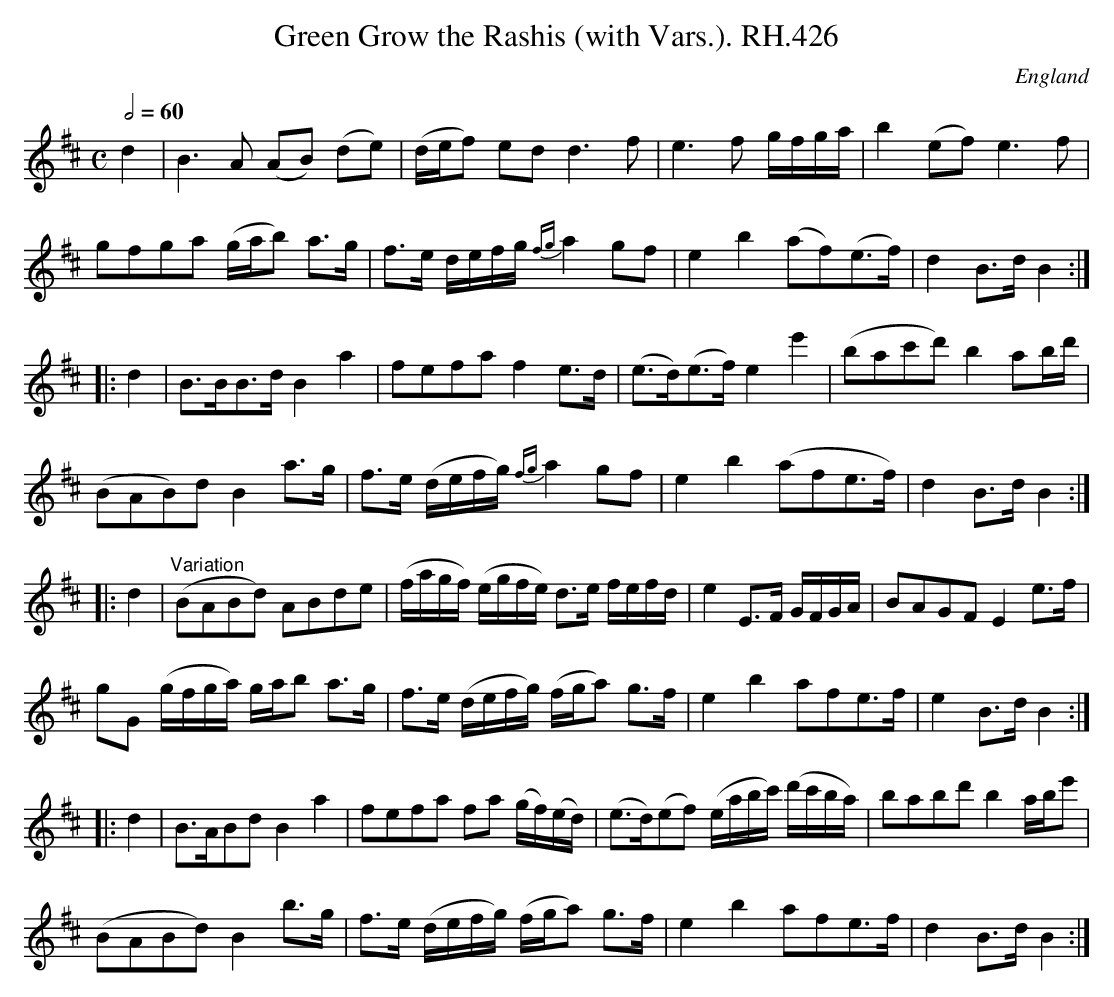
X:1
T:Green Grow the Rashis (with Vars.). RH.426
O:England
M:C
L:1/16
Q:2/4=60
K:D
d4|B6A2 (A2B2) (d2e2)|(def2) e2d2 d6f2|\
e6f2 gfga|b4(e2f2) e6f2|
g2f2g2a2 (gab2) a3g|f3e defg {fg}a4g2f2|\
e4b4 (a2f2)(e3f)|d4B3d B4:|
|:d4|B3BB3d B4a4|f2e2f2a2 f4e3d|\
(e3d)(e3f) e4e'4|(b2a2c'2d'2) b4a2bd'|
(B2A2B2)d2 B4a3g|f3e (defg) {fg}a4g2f2|\
e4b4 (a2f2e3f)|d4B3d B4:|
|:d4|"Variation"(B2A2B2d2) A2B2d2e2|(fagf) (egfe) d3e fefd|\
e4E3F GFGA|B2A2G2F2E4e3f|
g2G2 (gfga) gab2 a3g|f3e (defg) (fga2) g3f|\
e4b4a2f2e3f|e4B3d B4:|
|:d4|B3AB2d2 B4a4|f2e2f2a2 f2a2 (gf)(ed)|\
(e3d)(e2f2) (eabc') (d'c'ba)|b2a2b2d'2 b4abe'2|
(B2A2B2d2) B4b3g|f3e (defg) (fga2) g3f|\
e4b4 a2f2e3f|d4B3d B4:|
